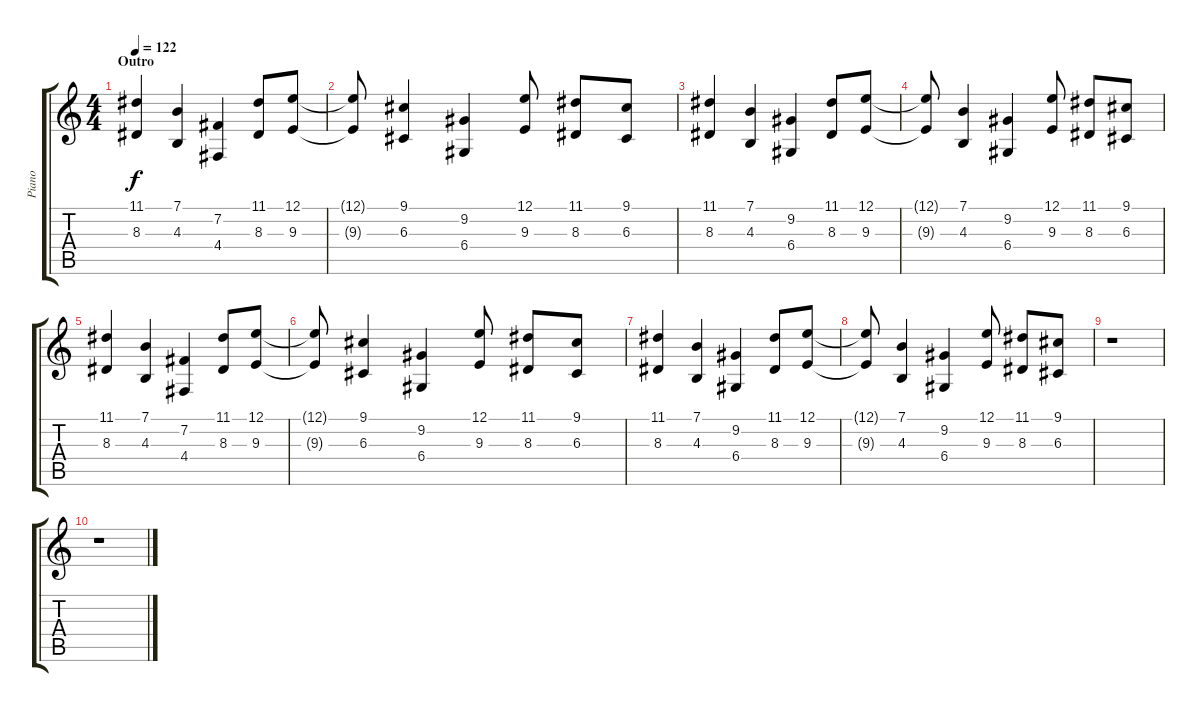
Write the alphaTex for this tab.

\track ("Piano" "Piano") {instrument acousticgrandpiano}
\staff {score tabs}
\tuning (E4 B3 G3 D3 A2 E2) {hide}
\ts (4 4)
\section ("" "Outro")
\tempo 122
\clef g2
\ks c
(11.1 8.3).4{dy f} (7.1 4.3).4 (7.2 4.4).4 (11.1 8.3).8 (12.1 9.3).8 |
(12.1{t} 9.3{t}).8 (9.1 6.3).4 (9.2 6.4).4 (12.1 9.3).8 (11.1 8.3).8 (9.1 6.3).8 |
(11.1 8.3).4 (7.1 4.3).4 (9.2 6.4).4 (11.1 8.3).8 (12.1 9.3).8 |
(12.1{t} 9.3{t}).8 (7.1 4.3).4 (9.2 6.4).4 (12.1 9.3).8 (11.1 8.3).8 (9.1 6.3).8 |
(11.1 8.3).4 (7.1 4.3).4 (7.2 4.4).4 (11.1 8.3).8 (12.1 9.3).8 |
(12.1{t} 9.3{t}).8 (9.1 6.3).4 (9.2 6.4).4 (12.1 9.3).8 (11.1 8.3).8 (9.1 6.3).8 |
(11.1 8.3).4 (7.1 4.3).4 (9.2 6.4).4 (11.1 8.3).8 (12.1 9.3).8 |
(12.1{t} 9.3{t}).8 (7.1 4.3).4 (9.2 6.4).4 (12.1 9.3).8 (11.1 8.3).8 (9.1 6.3).8 |
r.1 |
r.1
